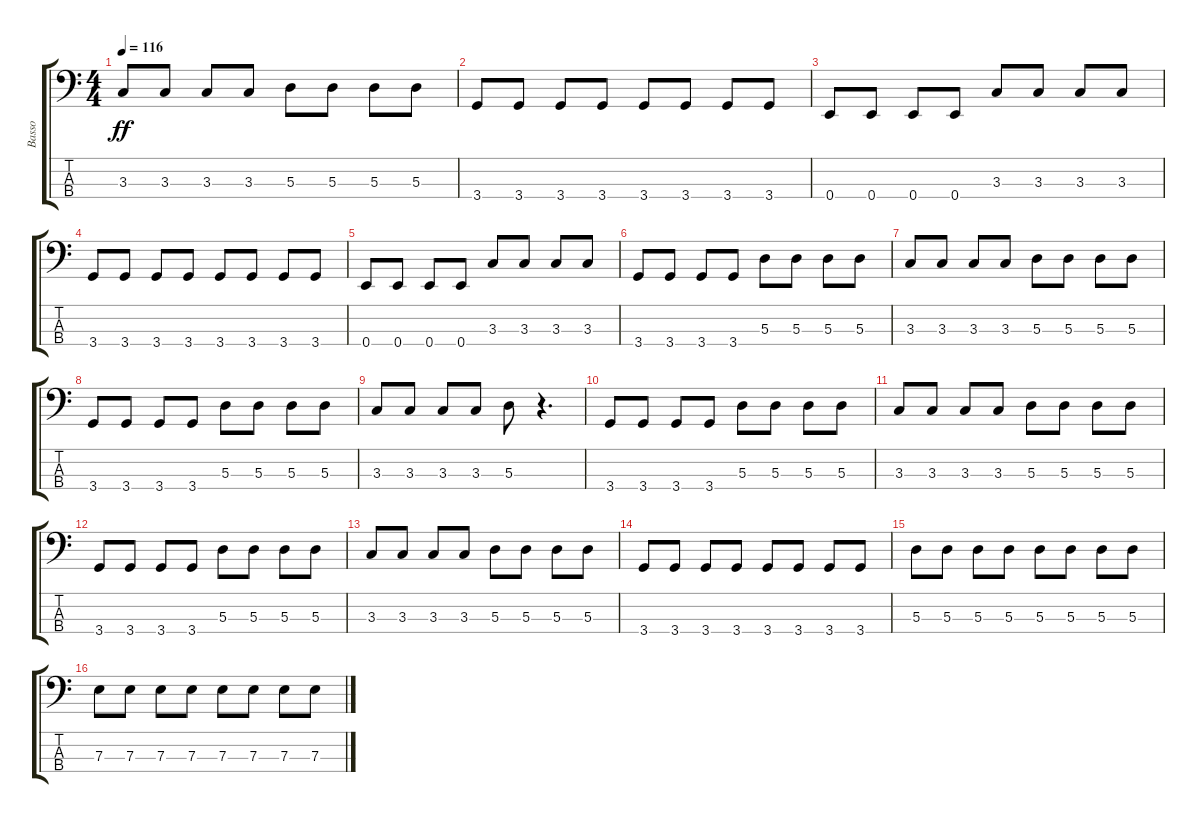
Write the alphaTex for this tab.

\track ("Basso" "Basso") {instrument electricbassfinger}
\staff {score tabs}
\tuning (G2 D2 A1 E1) {hide}
\ts (4 4)
\tempo 116
\clef f4
\ks c
3.3.8{dy ff} 3.3.8 3.3.8 3.3.8 5.3.8 5.3.8 5.3.8 5.3.8 |
3.4.8 3.4.8 3.4.8 3.4.8 3.4.8 3.4.8 3.4.8 3.4.8 |
0.4.8 0.4.8 0.4.8 0.4.8 3.3.8 3.3.8 3.3.8 3.3.8 |
3.4.8 3.4.8 3.4.8 3.4.8 3.4.8 3.4.8 3.4.8 3.4.8 |
0.4.8 0.4.8 0.4.8 0.4.8 3.3.8 3.3.8 3.3.8 3.3.8 |
3.4.8 3.4.8 3.4.8 3.4.8 5.3.8 5.3.8 5.3.8 5.3.8 |
3.3.8 3.3.8 3.3.8 3.3.8 5.3.8 5.3.8 5.3.8 5.3.8 |
3.4.8 3.4.8 3.4.8 3.4.8 5.3.8 5.3.8 5.3.8 5.3.8 |
3.3.8 3.3.8 3.3.8 3.3.8 5.3.8 r.4{d} |
3.4.8 3.4.8 3.4.8 3.4.8 5.3.8 5.3.8 5.3.8 5.3.8 |
3.3.8 3.3.8 3.3.8 3.3.8 5.3.8 5.3.8 5.3.8 5.3.8 |
3.4.8 3.4.8 3.4.8 3.4.8 5.3.8 5.3.8 5.3.8 5.3.8 |
3.3.8 3.3.8 3.3.8 3.3.8 5.3.8 5.3.8 5.3.8 5.3.8 |
3.4.8 3.4.8 3.4.8 3.4.8 3.4.8 3.4.8 3.4.8 3.4.8 |
5.3.8 5.3.8 5.3.8 5.3.8 5.3.8 5.3.8 5.3.8 5.3.8 |
7.3.8 7.3.8 7.3.8 7.3.8 7.3.8 7.3.8 7.3.8 7.3.8
